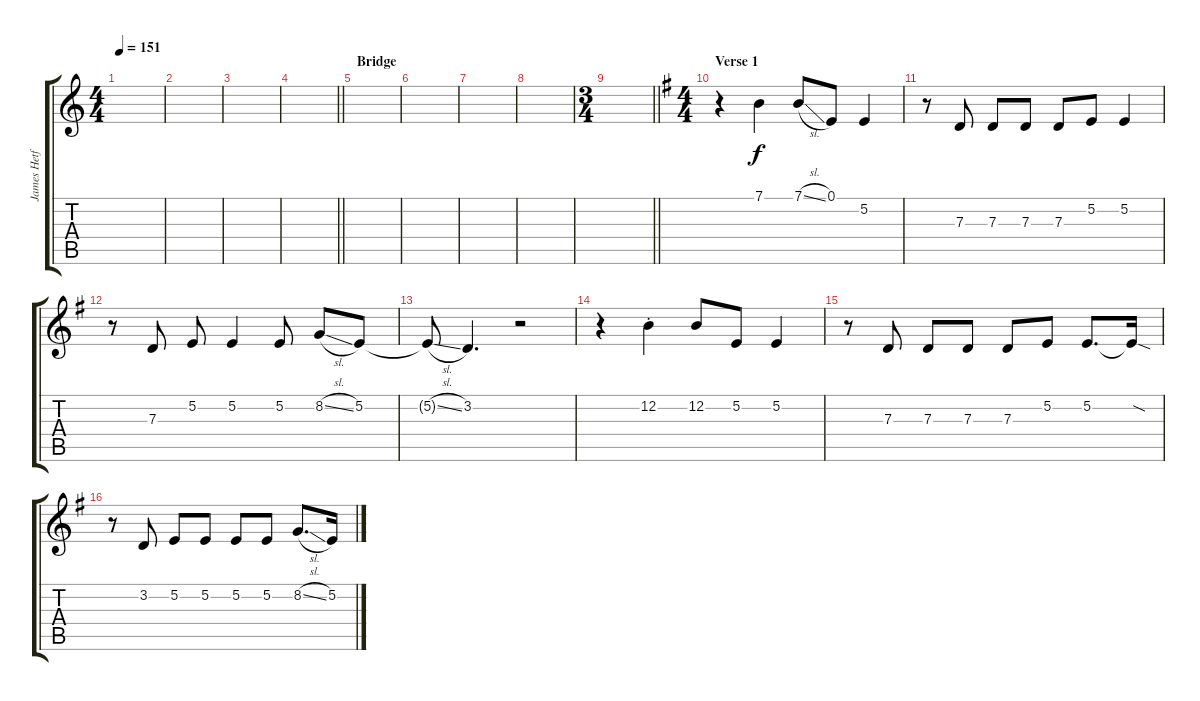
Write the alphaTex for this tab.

\track ("James Hetfield [V]" "James Hetf") {instrument violin}
\staff {score tabs}
\tuning (E4 B3 G3 D3 A2 E2) {hide}
\ts (4 4)
\tempo 151
\clef g2
\ks c
|
|
|
\barLineRight lightlight
|
\section ("" "Bridge")
|
|
|
|
\ts (3 4)
\barLineRight lightlight
|
\ts (4 4)
\section ("" "Verse 1")
\ks g
r.4 7.1.4 7.1{sl}.8 0.1.8 5.2.4 |
r.8 7.3.8 7.3.8 7.3.8 7.3.8 5.2.8 5.2.4 |
r.8 7.3.8 5.2.8 5.2.4 5.2.8 8.2{sl}.8 5.2.8 |
5.2{sl t}.8 3.2.4{d} r.2 |
r.4 12.2{st}.4 12.2.8 5.2.8 5.2.4 |
r.8 7.3.8 7.3.8 7.3.8 7.3.8 5.2.8 5.2.8{d} 5.2{sod t}.16 |
r.8 3.2.8 5.2.8 5.2.8 5.2.8 5.2.8 8.2{sl}.8{d} 5.2.16
